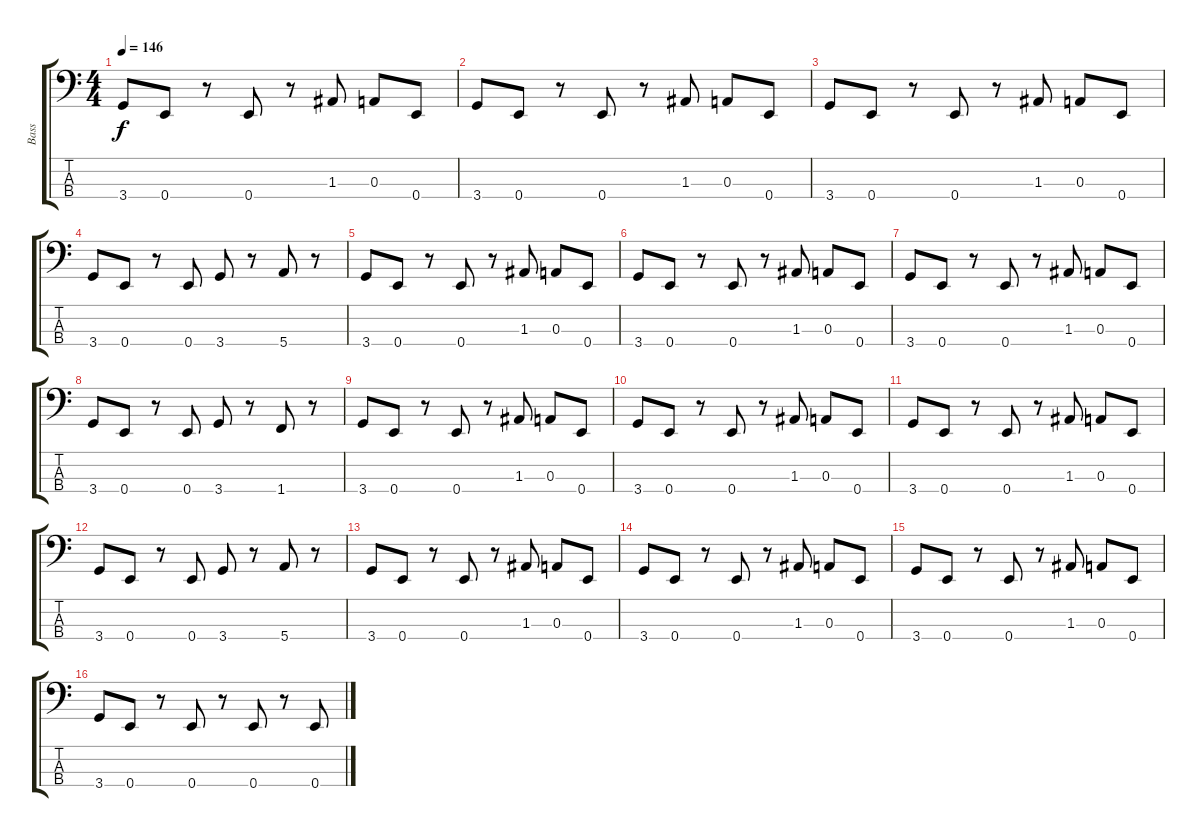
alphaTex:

\track ("Bass" "Bass") {instrument electricbassfinger}
\staff {score tabs}
\tuning (G2 D2 A1 E1) {hide}
\ts (4 4)
\tempo 146
\clef f4
\ks c
3.4.8{dy f} 0.4.8 r.8 0.4.8 r.8 1.3.8 0.3.8 0.4.8 |
3.4.8 0.4.8 r.8 0.4.8 r.8 1.3.8 0.3.8 0.4.8 |
3.4.8 0.4.8 r.8 0.4.8 r.8 1.3.8 0.3.8 0.4.8 |
3.4.8 0.4.8 r.8 0.4.8 3.4.8 r.8 5.4.8 r.8 |
3.4.8 0.4.8 r.8 0.4.8 r.8 1.3.8 0.3.8 0.4.8 |
3.4.8 0.4.8 r.8 0.4.8 r.8 1.3.8 0.3.8 0.4.8 |
3.4.8 0.4.8 r.8 0.4.8 r.8 1.3.8 0.3.8 0.4.8 |
3.4.8 0.4.8 r.8 0.4.8 3.4.8 r.8 1.4.8 r.8 |
3.4.8 0.4.8 r.8 0.4.8 r.8 1.3.8 0.3.8 0.4.8 |
3.4.8 0.4.8 r.8 0.4.8 r.8 1.3.8 0.3.8 0.4.8 |
3.4.8 0.4.8 r.8 0.4.8 r.8 1.3.8 0.3.8 0.4.8 |
3.4.8 0.4.8 r.8 0.4.8 3.4.8 r.8 5.4.8 r.8 |
3.4.8 0.4.8 r.8 0.4.8 r.8 1.3.8 0.3.8 0.4.8 |
3.4.8 0.4.8 r.8 0.4.8 r.8 1.3.8 0.3.8 0.4.8 |
3.4.8 0.4.8 r.8 0.4.8 r.8 1.3.8 0.3.8 0.4.8 |
3.4.8 0.4.8 r.8 0.4.8 r.8 0.4.8 r.8 0.4.8
